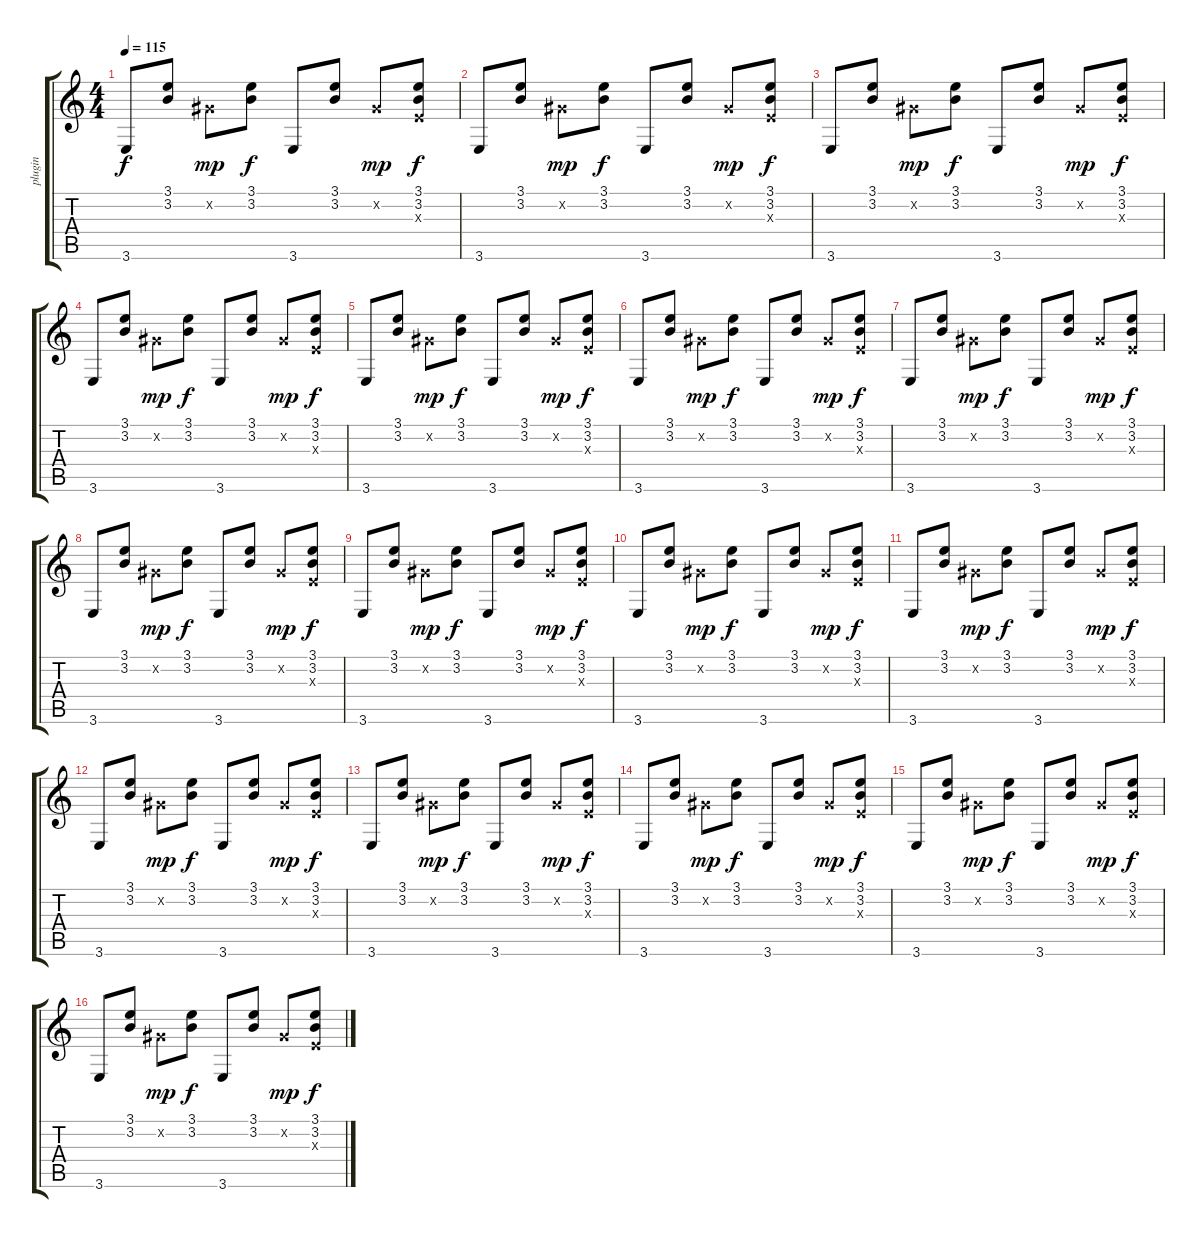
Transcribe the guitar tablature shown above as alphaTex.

\track ("plugin" "plugin") {instrument acousticguitarnylon}
\staff {score tabs}
\tuning (Db4 Ab3 E3 B2 Gb2 Db2) {hide}
\ts (4 4)
\tempo 115
\clef g2
\ks c
3.6.8{dy f volume 8} (3.1 3.2).8 0.2{x}.8{dy mp} (3.1 3.2).8{dy f} 3.6.8 (3.1 3.2).8 0.2{x}.8{dy mp} (3.1 3.2 0.3{x}).8{dy f} |
3.6.8{volume 8} (3.1 3.2).8 0.2{x}.8{dy mp} (3.1 3.2).8{dy f} 3.6.8 (3.1 3.2).8 0.2{x}.8{dy mp} (3.1 3.2 0.3{x}).8{dy f} |
3.6.8{volume 8} (3.1 3.2).8 0.2{x}.8{dy mp} (3.1 3.2).8{dy f} 3.6.8 (3.1 3.2).8 0.2{x}.8{dy mp} (3.1 3.2 0.3{x}).8{dy f} |
3.6.8{volume 8} (3.1 3.2).8 0.2{x}.8{dy mp} (3.1 3.2).8{dy f} 3.6.8 (3.1 3.2).8 0.2{x}.8{dy mp} (3.1 3.2 0.3{x}).8{dy f} |
3.6.8{volume 8} (3.1 3.2).8 0.2{x}.8{dy mp} (3.1 3.2).8{dy f} 3.6.8 (3.1 3.2).8 0.2{x}.8{dy mp} (3.1 3.2 0.3{x}).8{dy f} |
3.6.8{volume 8} (3.1 3.2).8 0.2{x}.8{dy mp} (3.1 3.2).8{dy f} 3.6.8 (3.1 3.2).8 0.2{x}.8{dy mp} (3.1 3.2 0.3{x}).8{dy f} |
3.6.8{volume 8} (3.1 3.2).8 0.2{x}.8{dy mp} (3.1 3.2).8{dy f} 3.6.8 (3.1 3.2).8 0.2{x}.8{dy mp} (3.1 3.2 0.3{x}).8{dy f} |
3.6.8{volume 8} (3.1 3.2).8 0.2{x}.8{dy mp} (3.1 3.2).8{dy f} 3.6.8 (3.1 3.2).8 0.2{x}.8{dy mp} (3.1 3.2 0.3{x}).8{dy f} |
3.6.8{volume 8} (3.1 3.2).8 0.2{x}.8{dy mp} (3.1 3.2).8{dy f} 3.6.8 (3.1 3.2).8 0.2{x}.8{dy mp} (3.1 3.2 0.3{x}).8{dy f} |
3.6.8{volume 8} (3.1 3.2).8 0.2{x}.8{dy mp} (3.1 3.2).8{dy f} 3.6.8 (3.1 3.2).8 0.2{x}.8{dy mp} (3.1 3.2 0.3{x}).8{dy f} |
3.6.8{volume 8} (3.1 3.2).8 0.2{x}.8{dy mp} (3.1 3.2).8{dy f} 3.6.8 (3.1 3.2).8 0.2{x}.8{dy mp} (3.1 3.2 0.3{x}).8{dy f} |
3.6.8{volume 8} (3.1 3.2).8 0.2{x}.8{dy mp} (3.1 3.2).8{dy f} 3.6.8 (3.1 3.2).8 0.2{x}.8{dy mp} (3.1 3.2 0.3{x}).8{dy f} |
3.6.8{volume 8} (3.1 3.2).8 0.2{x}.8{dy mp} (3.1 3.2).8{dy f} 3.6.8 (3.1 3.2).8 0.2{x}.8{dy mp} (3.1 3.2 0.3{x}).8{dy f} |
3.6.8{volume 8} (3.1 3.2).8 0.2{x}.8{dy mp} (3.1 3.2).8{dy f} 3.6.8 (3.1 3.2).8 0.2{x}.8{dy mp} (3.1 3.2 0.3{x}).8{dy f} |
3.6.8{volume 8} (3.1 3.2).8 0.2{x}.8{dy mp} (3.1 3.2).8{dy f} 3.6.8 (3.1 3.2).8 0.2{x}.8{dy mp} (3.1 3.2 0.3{x}).8{dy f} |
3.6.8{volume 8} (3.1 3.2).8 0.2{x}.8{dy mp} (3.1 3.2).8{dy f} 3.6.8 (3.1 3.2).8 0.2{x}.8{dy mp} (3.1 3.2 0.3{x}).8{dy f}
